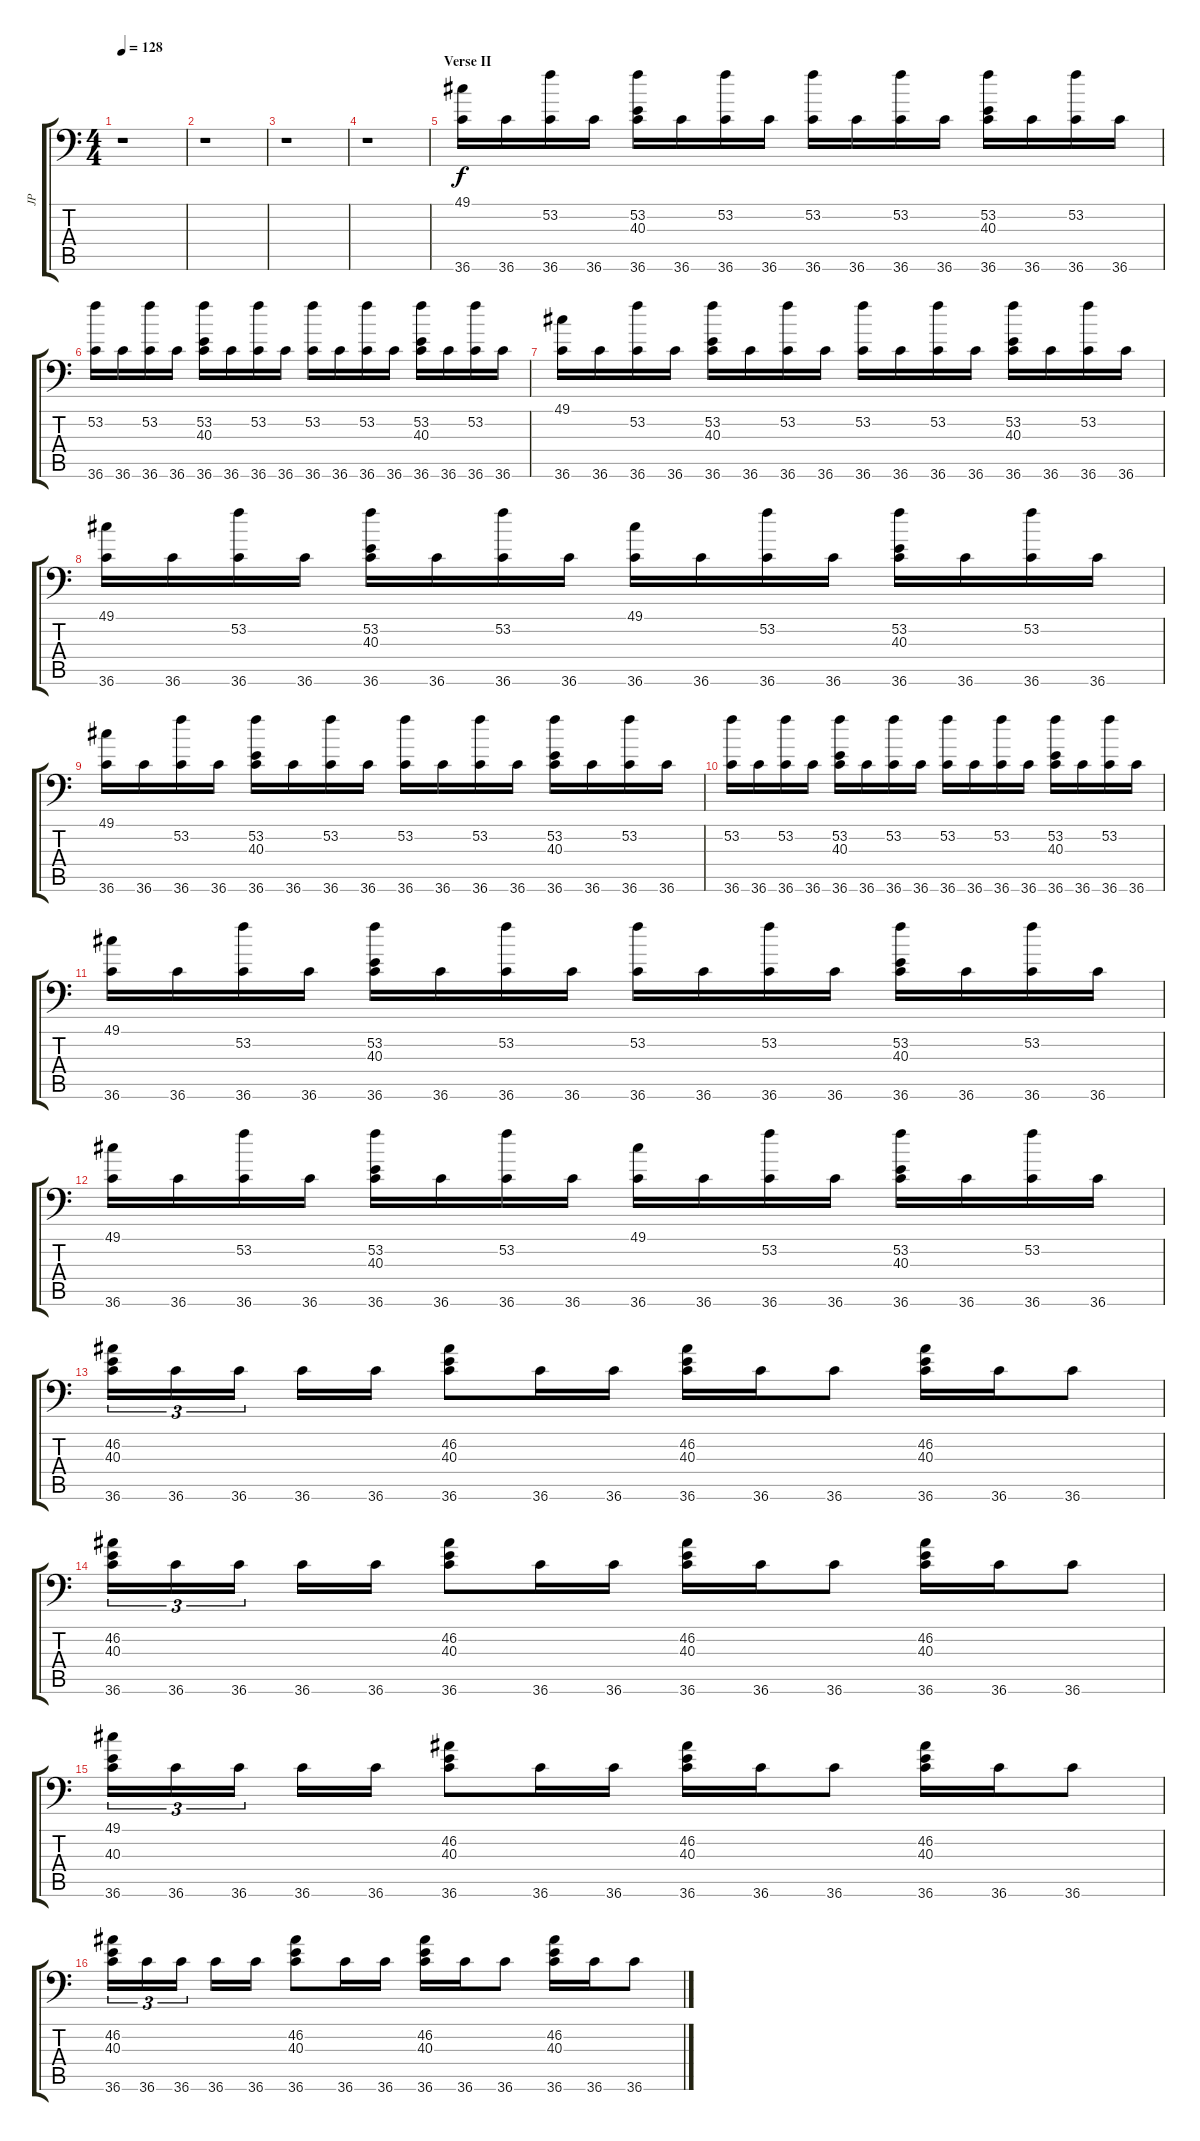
\track ("JP" "JP") {instrument acousticgrandpiano}
\staff {score tabs}
\tuning (C-1 C-1 C-1 C-1 C-1 C-1) {hide}
\ts (4 4)
\tempo 128
\clef f4
\ks c
r.1{dy f} |
r.1 |
r.1 |
r.1 |
\section ("" "Verse II")
(49.1 36.6).16 36.6.16 (53.2 36.6).16 36.6.16 (53.2 40.3 36.6).16 36.6.16 (53.2 36.6).16 36.6.16 (53.2 36.6).16 36.6.16 (53.2 36.6).16 36.6.16 (53.2 40.3 36.6).16 36.6.16 (53.2 36.6).16 36.6.16 |
(53.2 36.6).16 36.6.16 (53.2 36.6).16 36.6.16 (53.2 40.3 36.6).16 36.6.16 (53.2 36.6).16 36.6.16 (53.2 36.6).16 36.6.16 (53.2 36.6).16 36.6.16 (53.2 40.3 36.6).16 36.6.16 (53.2 36.6).16 36.6.16 |
(49.1 36.6).16 36.6.16 (53.2 36.6).16 36.6.16 (53.2 40.3 36.6).16 36.6.16 (53.2 36.6).16 36.6.16 (53.2 36.6).16 36.6.16 (53.2 36.6).16 36.6.16 (53.2 40.3 36.6).16 36.6.16 (53.2 36.6).16 36.6.16 |
(49.1 36.6).16 36.6.16 (53.2 36.6).16 36.6.16 (53.2 40.3 36.6).16 36.6.16 (53.2 36.6).16 36.6.16 (49.1 36.6).16 36.6.16 (53.2 36.6).16 36.6.16 (53.2 40.3 36.6).16 36.6.16 (53.2 36.6).16 36.6.16 |
(49.1 36.6).16 36.6.16 (53.2 36.6).16 36.6.16 (53.2 40.3 36.6).16 36.6.16 (53.2 36.6).16 36.6.16 (53.2 36.6).16 36.6.16 (53.2 36.6).16 36.6.16 (53.2 40.3 36.6).16 36.6.16 (53.2 36.6).16 36.6.16 |
(53.2 36.6).16 36.6.16 (53.2 36.6).16 36.6.16 (53.2 40.3 36.6).16 36.6.16 (53.2 36.6).16 36.6.16 (53.2 36.6).16 36.6.16 (53.2 36.6).16 36.6.16 (53.2 40.3 36.6).16 36.6.16 (53.2 36.6).16 36.6.16 |
(49.1 36.6).16 36.6.16 (53.2 36.6).16 36.6.16 (53.2 40.3 36.6).16 36.6.16 (53.2 36.6).16 36.6.16 (53.2 36.6).16 36.6.16 (53.2 36.6).16 36.6.16 (53.2 40.3 36.6).16 36.6.16 (53.2 36.6).16 36.6.16 |
(49.1 36.6).16 36.6.16 (53.2 36.6).16 36.6.16 (53.2 40.3 36.6).16 36.6.16 (53.2 36.6).16 36.6.16 (49.1 36.6).16 36.6.16 (53.2 36.6).16 36.6.16 (53.2 40.3 36.6).16 36.6.16 (53.2 36.6).16 36.6.16 |
(46.2 40.3 36.6).16{tu (3 2)} 36.6.16{tu (3 2)} 36.6.16{tu (3 2)} 36.6.16 36.6.16 (46.2 40.3 36.6).8 36.6.16 36.6.16 (46.2 40.3 36.6).16 36.6.16 36.6.8 (46.2 40.3 36.6).16 36.6.16 36.6.8 |
(46.2 40.3 36.6).16{tu (3 2)} 36.6.16{tu (3 2)} 36.6.16{tu (3 2)} 36.6.16 36.6.16 (46.2 40.3 36.6).8 36.6.16 36.6.16 (46.2 40.3 36.6).16 36.6.16 36.6.8 (46.2 40.3 36.6).16 36.6.16 36.6.8 |
(49.1 40.3 36.6).16{tu (3 2)} 36.6.16{tu (3 2)} 36.6.16{tu (3 2)} 36.6.16 36.6.16 (46.2 40.3 36.6).8 36.6.16 36.6.16 (46.2 40.3 36.6).16 36.6.16 36.6.8 (46.2 40.3 36.6).16 36.6.16 36.6.8 |
(46.2 40.3 36.6).16{tu (3 2)} 36.6.16{tu (3 2)} 36.6.16{tu (3 2)} 36.6.16 36.6.16 (46.2 40.3 36.6).8 36.6.16 36.6.16 (46.2 40.3 36.6).16 36.6.16 36.6.8 (46.2 40.3 36.6).16 36.6.16 36.6.8
